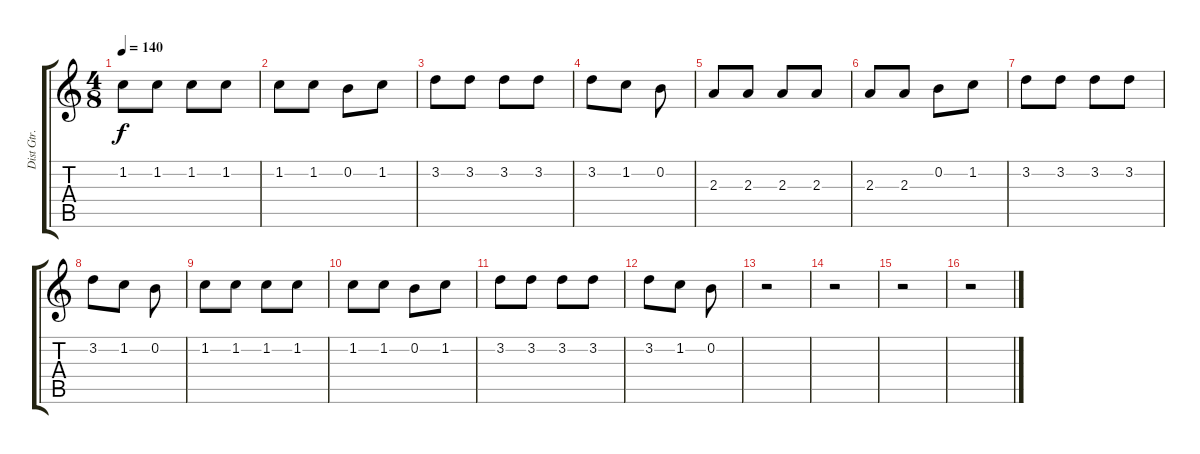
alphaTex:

\track ("Dist Gtr." "Dist Gtr.") {instrument distortionguitar}
\staff {score tabs}
\tuning (E4 B3 G3 D3 A2 E2) {hide}
\ts (4 8)
\tempo 140
\clef g2
\ks c
1.2.8{dy f} 1.2.8 1.2.8 1.2.8 |
1.2.8 1.2.8 0.2.8 1.2.8 |
3.2.8 3.2.8 3.2.8 3.2.8 |
3.2.8 1.2.8 0.2.8 |
2.3.8 2.3.8 2.3.8 2.3.8 |
2.3.8 2.3.8 0.2.8 1.2.8 |
3.2.8 3.2.8 3.2.8 3.2.8 |
3.2.8 1.2.8 0.2.8 |
1.2.8 1.2.8 1.2.8 1.2.8 |
1.2.8 1.2.8 0.2.8 1.2.8 |
3.2.8 3.2.8 3.2.8 3.2.8 |
3.2.8 1.2.8 0.2.8 |
r.2 |
r.2 |
r.2 |
r.2
